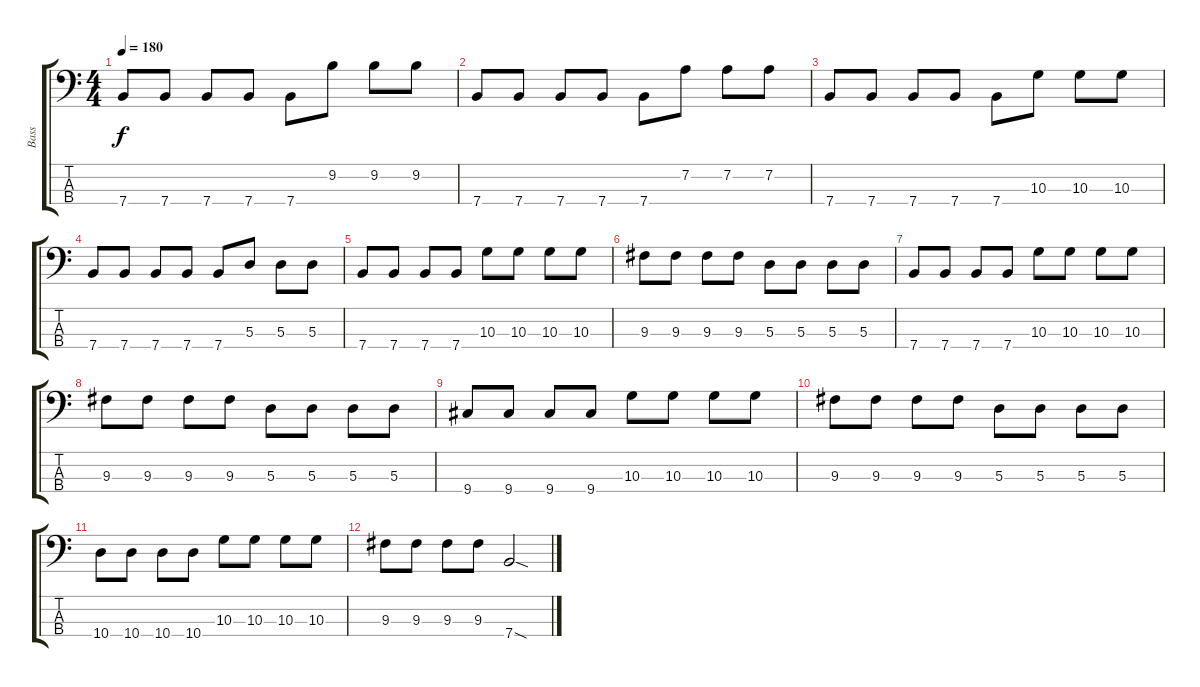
\track ("Bass" "Bass") {instrument electricbassfinger}
\staff {score tabs}
\tuning (G2 D2 A1 E1) {hide}
\ts (4 4)
\tempo 180
\clef f4
\ks c
7.4.8{dy f} 7.4.8 7.4.8 7.4.8 7.4.8 9.2.8 9.2.8 9.2.8 |
7.4.8 7.4.8 7.4.8 7.4.8 7.4.8 7.2.8 7.2.8 7.2.8 |
7.4.8 7.4.8 7.4.8 7.4.8 7.4.8 10.3.8 10.3.8 10.3.8 |
7.4.8 7.4.8 7.4.8 7.4.8 7.4.8 5.3.8 5.3.8 5.3.8 |
7.4.8 7.4.8 7.4.8 7.4.8 10.3.8 10.3.8 10.3.8 10.3.8 |
9.3.8 9.3.8 9.3.8 9.3.8 5.3.8 5.3.8 5.3.8 5.3.8 |
7.4.8 7.4.8 7.4.8 7.4.8 10.3.8 10.3.8 10.3.8 10.3.8 |
9.3.8 9.3.8 9.3.8 9.3.8 5.3.8 5.3.8 5.3.8 5.3.8 |
9.4.8 9.4.8 9.4.8 9.4.8 10.3.8 10.3.8 10.3.8 10.3.8 |
9.3.8 9.3.8 9.3.8 9.3.8 5.3.8 5.3.8 5.3.8 5.3.8 |
10.4.8 10.4.8 10.4.8 10.4.8 10.3.8 10.3.8 10.3.8 10.3.8 |
9.3.8 9.3.8 9.3.8 9.3.8 7.4{sod}.2
